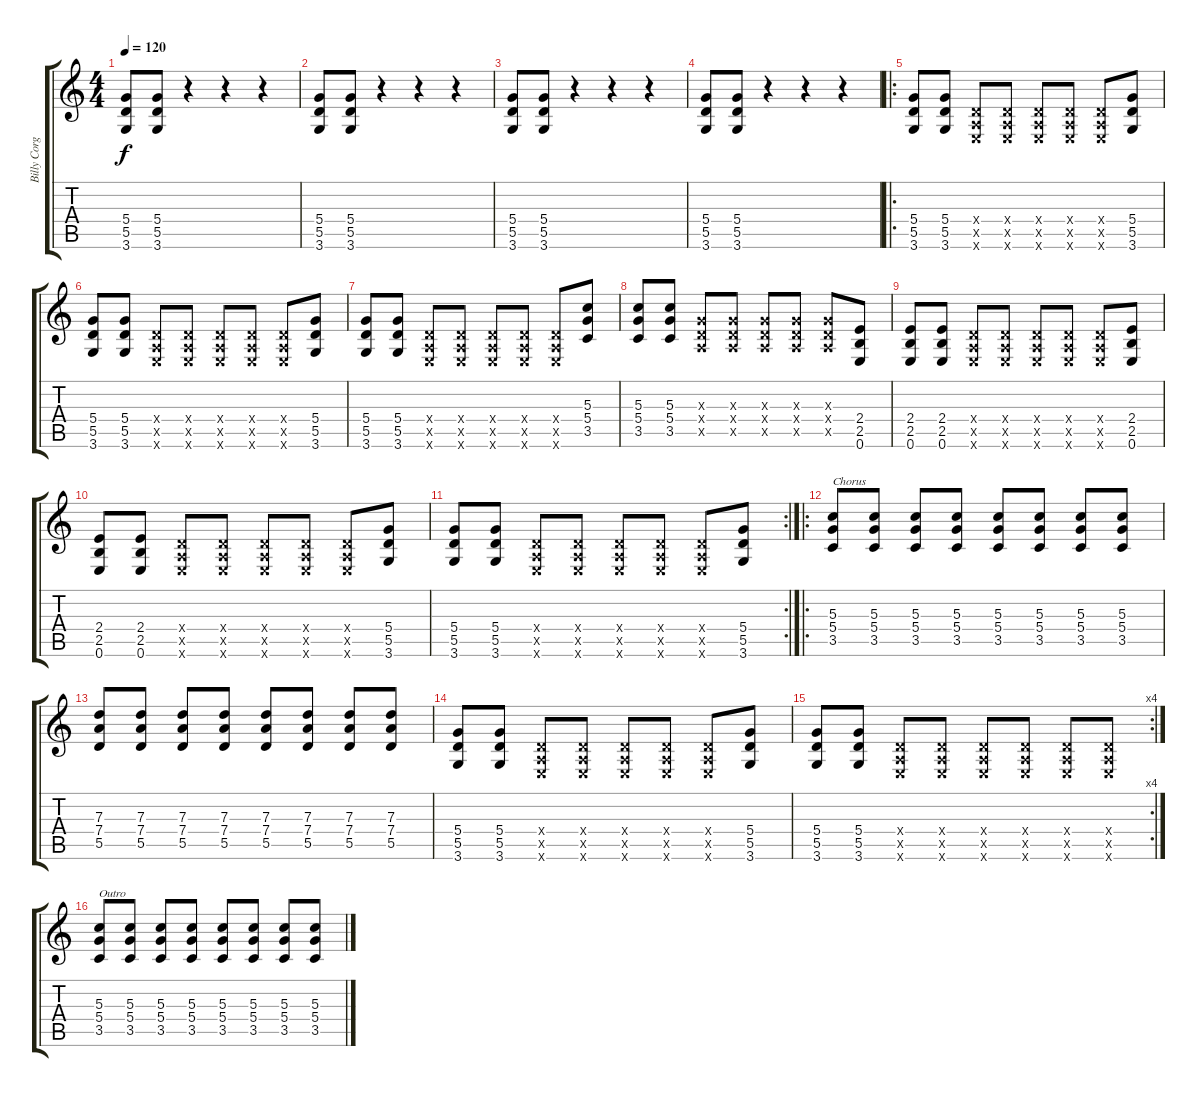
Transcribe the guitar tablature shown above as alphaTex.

\track ("Billy Corgan" "Billy Corg") {instrument overdrivenguitar}
\staff {score tabs}
\tuning (E4 B3 G3 D3 A2 E2) {hide}
\ts (4 4)
\tempo 120
\clef g2
\ks c
(5.4 5.5 3.6).8{dy f} (5.4 5.5 3.6).8 r.4 r.4 r.4 |
(5.4 5.5 3.6).8 (5.4 5.5 3.6).8 r.4 r.4 r.4 |
(5.4 5.5 3.6).8 (5.4 5.5 3.6).8 r.4 r.4 r.4 |
(5.4 5.5 3.6).8 (5.4 5.5 3.6).8 r.4 r.4 r.4 |
\ro
(5.4 5.5 3.6).8 (5.4 5.5 3.6).8 (0.4{x} 0.5{x} 0.6{x}).8 (0.4{x} 0.5{x} 0.6{x}).8 (0.4{x} 0.5{x} 0.6{x}).8 (0.4{x} 0.5{x} 0.6{x}).8 (0.4{x} 0.5{x} 0.6{x}).8 (5.4 5.5 3.6).8 |
(5.4 5.5 3.6).8 (5.4 5.5 3.6).8 (0.4{x} 0.5{x} 0.6{x}).8 (0.4{x} 0.5{x} 0.6{x}).8 (0.4{x} 0.5{x} 0.6{x}).8 (0.4{x} 0.5{x} 0.6{x}).8 (0.4{x} 0.5{x} 0.6{x}).8 (5.4 5.5 3.6).8 |
(5.4 5.5 3.6).8 (5.4 5.5 3.6).8 (0.4{x} 0.5{x} 0.6{x}).8 (0.4{x} 0.5{x} 0.6{x}).8 (0.4{x} 0.5{x} 0.6{x}).8 (0.4{x} 0.5{x} 0.6{x}).8 (0.4{x} 0.5{x} 0.6{x}).8 (5.3 5.4 3.5).8 |
(5.3 5.4 3.5).8 (5.3 5.4 3.5).8 (0.3{x} 0.4{x} 0.5{x}).8 (0.3{x} 0.4{x} 0.5{x}).8 (0.3{x} 0.4{x} 0.5{x}).8 (0.3{x} 0.4{x} 0.5{x}).8 (0.3{x} 0.4{x} 0.5{x}).8 (2.4 2.5 0.6).8 |
(2.4 2.5 0.6).8 (2.4 2.5 0.6).8 (0.4{x} 0.5{x} 0.6{x}).8 (0.4{x} 0.5{x} 0.6{x}).8 (0.4{x} 0.5{x} 0.6{x}).8 (0.4{x} 0.5{x} 0.6{x}).8 (0.4{x} 0.5{x} 0.6{x}).8 (2.4 2.5 0.6).8 |
(2.4 2.5 0.6).8 (2.4 2.5 0.6).8 (0.4{x} 0.5{x} 0.6{x}).8 (0.4{x} 0.5{x} 0.6{x}).8 (0.4{x} 0.5{x} 0.6{x}).8 (0.4{x} 0.5{x} 0.6{x}).8 (0.4{x} 0.5{x} 0.6{x}).8 (5.4 5.5 3.6).8 |
\rc 2
(5.4 5.5 3.6).8 (5.4 5.5 3.6).8 (0.4{x} 0.5{x} 0.6{x}).8 (0.4{x} 0.5{x} 0.6{x}).8 (0.4{x} 0.5{x} 0.6{x}).8 (0.4{x} 0.5{x} 0.6{x}).8 (0.4{x} 0.5{x} 0.6{x}).8 (5.4 5.5 3.6).8 |
\ro
(5.3 5.4 3.5).8{txt "Chorus"} (5.3 5.4 3.5).8 (5.3 5.4 3.5).8 (5.3 5.4 3.5).8 (5.3 5.4 3.5).8 (5.3 5.4 3.5).8 (5.3 5.4 3.5).8 (5.3 5.4 3.5).8 |
(7.3 7.4 5.5).8 (7.3 7.4 5.5).8 (7.3 7.4 5.5).8 (7.3 7.4 5.5).8 (7.3 7.4 5.5).8 (7.3 7.4 5.5).8 (7.3 7.4 5.5).8 (7.3 7.4 5.5).8 |
(5.4 5.5 3.6).8 (5.4 5.5 3.6).8 (0.4{x} 0.5{x} 0.6{x}).8 (0.4{x} 0.5{x} 0.6{x}).8 (0.4{x} 0.5{x} 0.6{x}).8 (0.4{x} 0.5{x} 0.6{x}).8 (0.4{x} 0.5{x} 0.6{x}).8 (5.4 5.5 3.6).8 |
\rc 4
(5.4 5.5 3.6).8 (5.4 5.5 3.6).8 (0.4{x} 0.5{x} 0.6{x}).8 (0.4{x} 0.5{x} 0.6{x}).8 (0.4{x} 0.5{x} 0.6{x}).8 (0.4{x} 0.5{x} 0.6{x}).8 (0.4{x} 0.5{x} 0.6{x}).8 (0.4{x} 0.5{x} 0.6{x}).8 |
(5.3 5.4 3.5).8{txt "Outro"} (5.3 5.4 3.5).8 (5.3 5.4 3.5).8 (5.3 5.4 3.5).8 (5.3 5.4 3.5).8 (5.3 5.4 3.5).8 (5.3 5.4 3.5).8 (5.3 5.4 3.5).8
